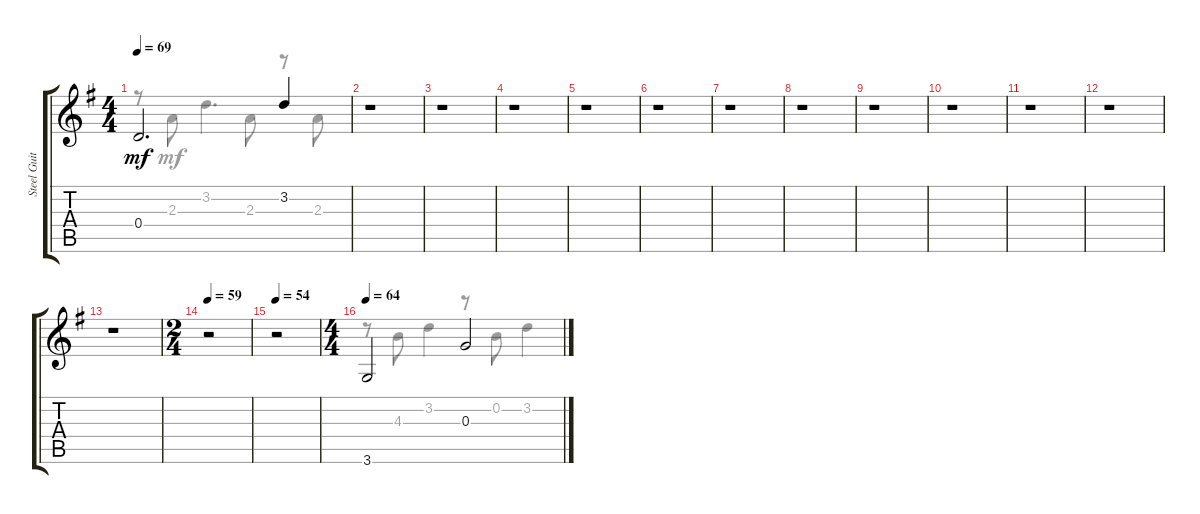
\track ("Steel Guitar" "Steel Guit") {instrument acousticguitarsteel}
\staff {score tabs}
\tuning (E4 B3 G3 D3 A2 E2) {hide}
\voice
\ts (4 4)
\tempo 69
\clef g2
\ks eminor
0.4.2{d dy mf} 3.2.4 |
r.1 |
r.1 |
r.1 |
r.1 |
r.1 |
r.1 |
r.1 |
r.1 |
r.1 |
r.1 |
r.1 |
r.1 |
\ts (2 4)
\tempo 59
r.2 |
\tempo 54
r.2 |
\ts (4 4)
\tempo 64
3.6.2 0.3.2
\voice
\clef g2
\ottava regular
\simile none
\ks eminor
r.8{dy mf} 2.3.8 3.2.4{d} 2.3.8 r.8 2.3.8 |
|
|
|
|
|
|
|
|
|
|
|
|
|
|
r.8 4.3.8 3.2.4 r.8 0.2.8 3.2.4
